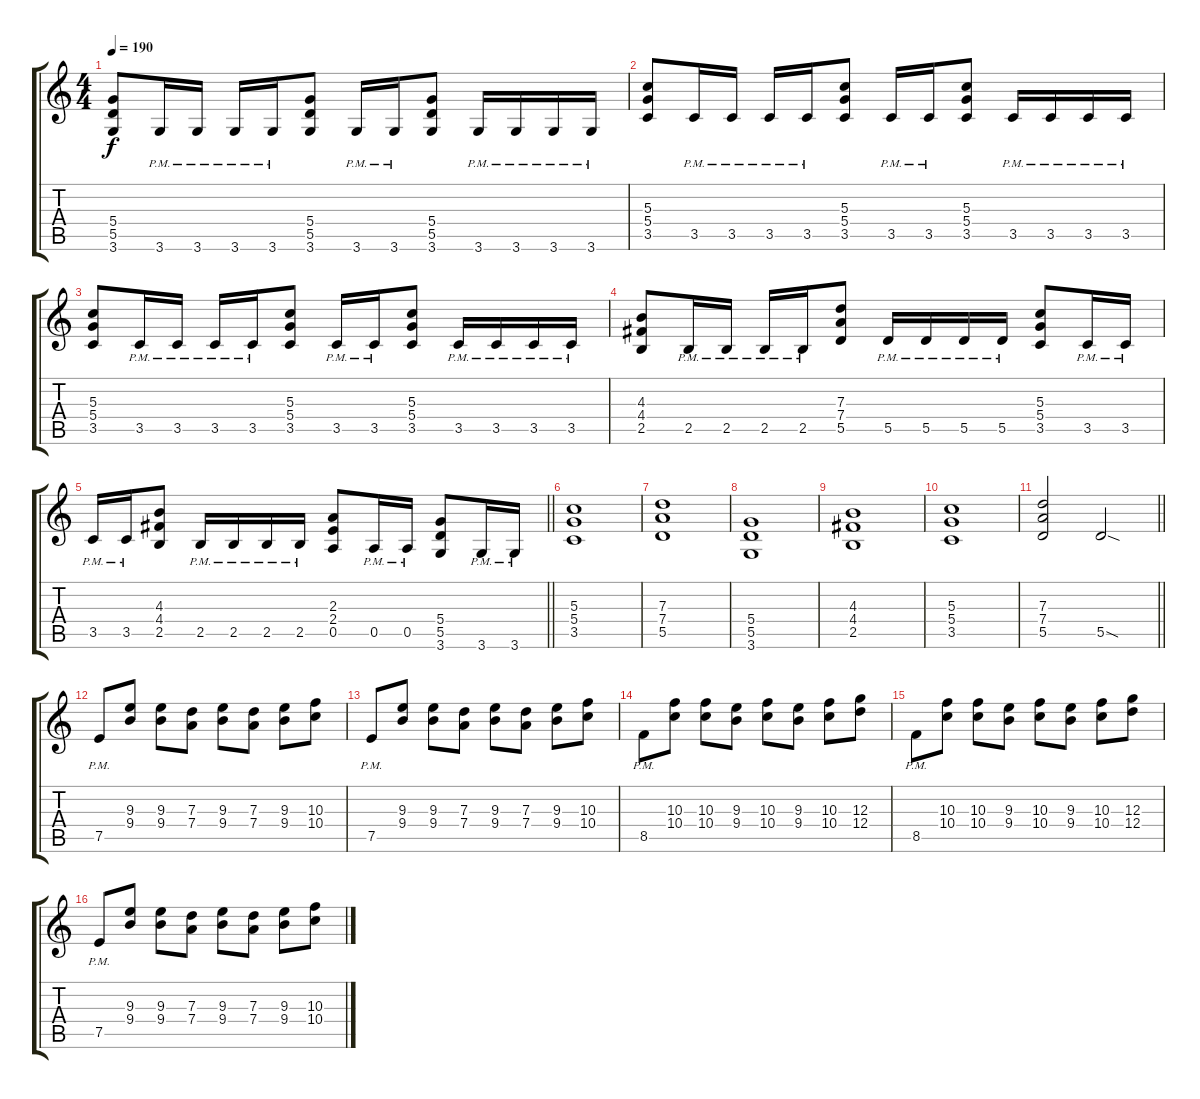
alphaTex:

\track "" {instrument distortionguitar}
\staff {score tabs}
\tuning (E4 B3 G3 D3 A2 E2) {hide}
\ts (4 4)
\tempo 190
\clef g2
\ks c
(5.4 5.5 3.6).8{dy f} 3.6{pm}.16 3.6{pm}.16 3.6{pm}.16 3.6{pm}.16 (5.4 5.5 3.6).8 3.6{pm}.16 3.6{pm}.16 (5.4 5.5 3.6).8 3.6{pm}.16 3.6{pm}.16 3.6{pm}.16 3.6{pm}.16 |
(5.3 5.4 3.5).8 3.5{pm}.16 3.5{pm}.16 3.5{pm}.16 3.5{pm}.16 (5.3 5.4 3.5).8 3.5{pm}.16 3.5{pm}.16 (5.3 5.4 3.5).8 3.5{pm}.16 3.5{pm}.16 3.5{pm}.16 3.5{pm}.16 |
(5.3 5.4 3.5).8 3.5{pm}.16 3.5{pm}.16 3.5{pm}.16 3.5{pm}.16 (5.3 5.4 3.5).8 3.5{pm}.16 3.5{pm}.16 (5.3 5.4 3.5).8 3.5{pm}.16 3.5{pm}.16 3.5{pm}.16 3.5{pm}.16 |
(4.3 4.4 2.5).8 2.5{pm}.16 2.5{pm}.16 2.5{pm}.16 2.5{pm}.16 (7.3 7.4 5.5).8 5.5{pm}.16 5.5{pm}.16 5.5{pm}.16 5.5{pm}.16 (5.3 5.4 3.5).8 3.5{pm}.16 3.5{pm}.16 |
\barLineRight lightlight
3.5{pm}.16 3.5{pm}.16 (4.3 4.4 2.5).8 2.5{pm}.16 2.5{pm}.16 2.5{pm}.16 2.5{pm}.16 (2.3 2.4 0.5).8 0.5{pm}.16 0.5{pm}.16 (5.4 5.5 3.6).8 3.6{pm}.16 3.6{pm}.16 |
(5.3 5.4 3.5).1 |
(7.3 7.4 5.5).1 |
(5.4 5.5 3.6).1 |
(4.3 4.4 2.5).1 |
(5.3 5.4 3.5).1 |
\barLineRight lightlight
(7.3 7.4 5.5).2 5.5{sod}.2 |
7.5{pm}.8 (9.3 9.4).8 (9.3 9.4).8 (7.3 7.4).8 (9.3 9.4).8 (7.3 7.4).8 (9.3 9.4).8 (10.3 10.4).8 |
7.5{pm}.8 (9.3 9.4).8 (9.3 9.4).8 (7.3 7.4).8 (9.3 9.4).8 (7.3 7.4).8 (9.3 9.4).8 (10.3 10.4).8 |
8.5{pm}.8 (10.3 10.4).8 (10.3 10.4).8 (9.3 9.4).8 (10.3 10.4).8 (9.3 9.4).8 (10.3 10.4).8 (12.3 12.4).8 |
8.5{pm}.8 (10.3 10.4).8 (10.3 10.4).8 (9.3 9.4).8 (10.3 10.4).8 (9.3 9.4).8 (10.3 10.4).8 (12.3 12.4).8 |
7.5{pm}.8 (9.3 9.4).8 (9.3 9.4).8 (7.3 7.4).8 (9.3 9.4).8 (7.3 7.4).8 (9.3 9.4).8 (10.3 10.4).8
